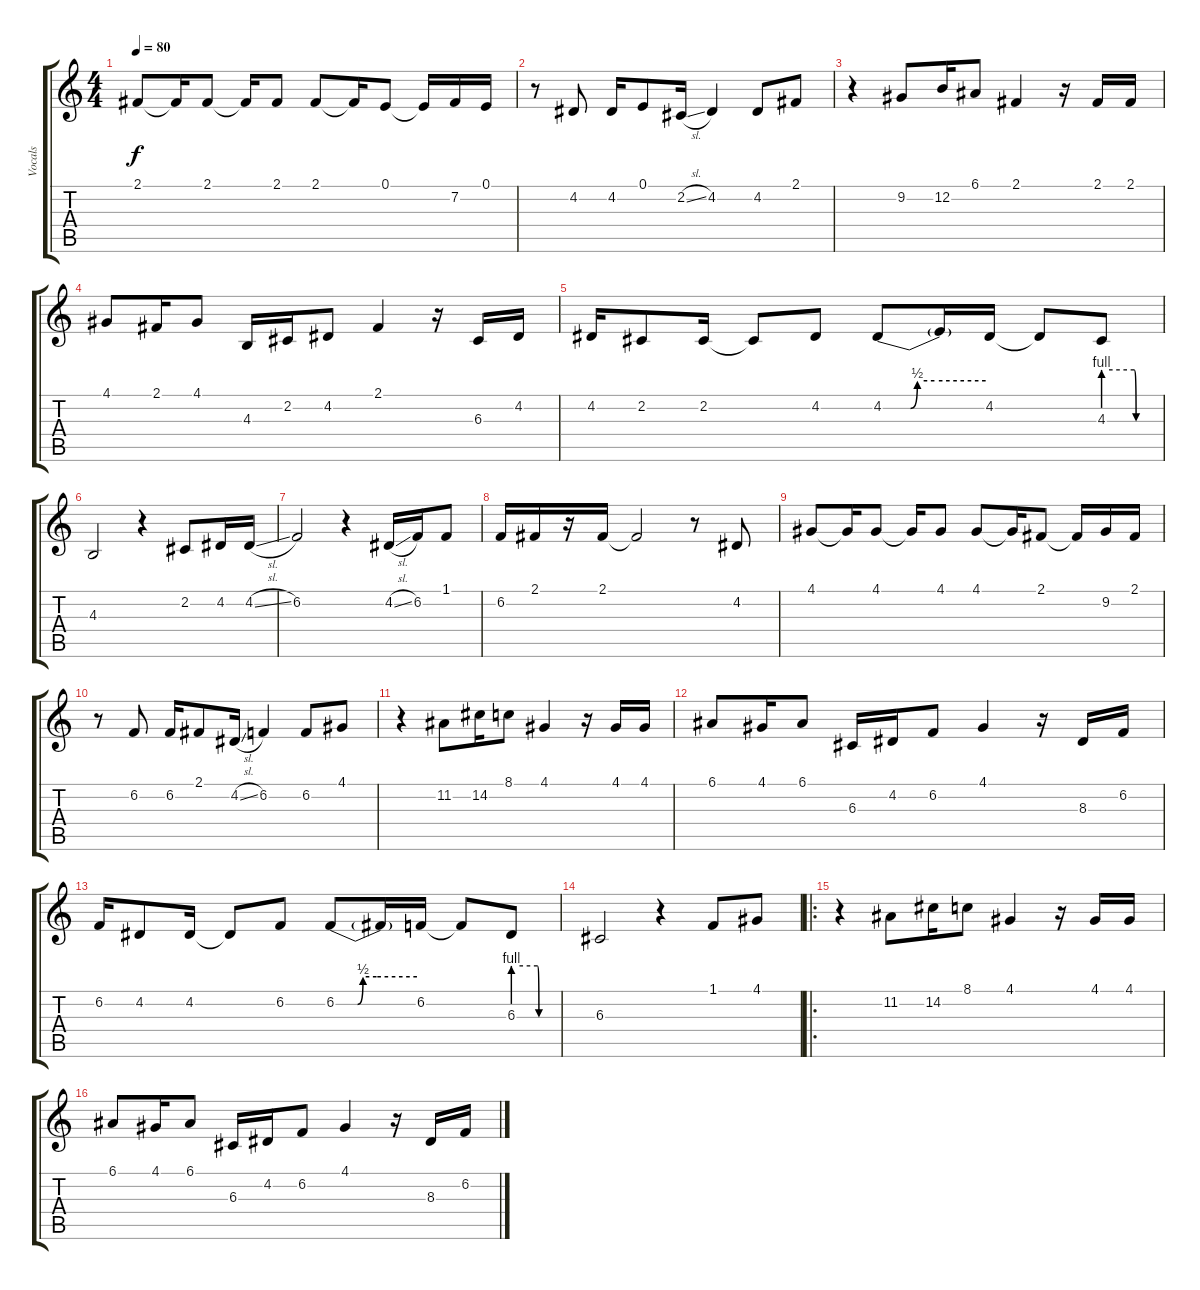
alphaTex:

\track ("Vocals" "Vocals") {instrument sopranosax}
\staff {score tabs}
\tuning (E4 B3 G3 D3 A2 E2) {hide}
\ts (4 4)
\tempo 80
\clef g2
\ks c
2.1.8{dy f} 2.1{t}.16 2.1.8 2.1{t}.16 2.1.8 2.1.8 2.1{t}.16 0.1.8 0.1{t}.16 7.2.16 0.1.16 |
r.8 4.2.8 4.2.16 0.1.8 2.2{sl}.16 4.2.4 4.2.8 2.1.8 |
r.4 9.2.8 12.2.16 6.1.8 2.1.4 r.16 2.1.16 2.1.16 |
4.1.8 2.1.16 4.1.8 4.3.16 2.2.16 4.2.8 2.1.4 r.16 6.3.16 4.2.16 |
4.2.16 2.2.8 2.2.16 2.2{t}.8 4.2.8 4.2{be (custom 0 0 16 0 20 2 30 2 60 2)}.8 4.2{t}.16 4.2.16 4.2{t}.8 4.3{be (custom 0 4 33 4 35 0 41 0 60 0)}.8 |
4.3.2 r.4 2.2.8 4.2.16 4.2{sl}.16 |
6.2.2 r.4 4.2{sl}.16 6.2.16 1.1.8 |
6.2.16 2.1.16 r.16 2.1.16 2.1{t}.2 r.8 4.2.8 |
4.1.8 4.1{t}.16 4.1.8 4.1{t}.16 4.1.8 4.1.8 4.1{t}.16 2.1.8 2.1{t}.16 9.2.16 2.1.16 |
r.8 6.2.8 6.2.16 2.1.8 4.2{sl}.16 6.2.4 6.2.8 4.1.8 |
r.4 11.2.8 14.2.16 8.1.8 4.1.4 r.16 4.1.16 4.1.16 |
6.1.8 4.1.16 6.1.8 6.3.16 4.2.16 6.2.8 4.1.4 r.16 8.3.16 6.2.16 |
6.2.16 4.2.8 4.2.16 4.2{t}.8 6.2.8 6.2{be (custom 0 0 16 0 20 2 30 2 60 2)}.8 6.2{t}.16 6.2.16 6.2{t}.8 6.3{be (custom 0 4 33 4 35 0 41 0 60 0)}.8 |
6.3.2 r.4 1.1.8 4.1.8 |
\ro
r.4 11.2.8 14.2.16 8.1.8 4.1.4 r.16 4.1.16 4.1.16 |
6.1.8 4.1.16 6.1.8 6.3.16 4.2.16 6.2.8 4.1.4 r.16 8.3.16 6.2.16
